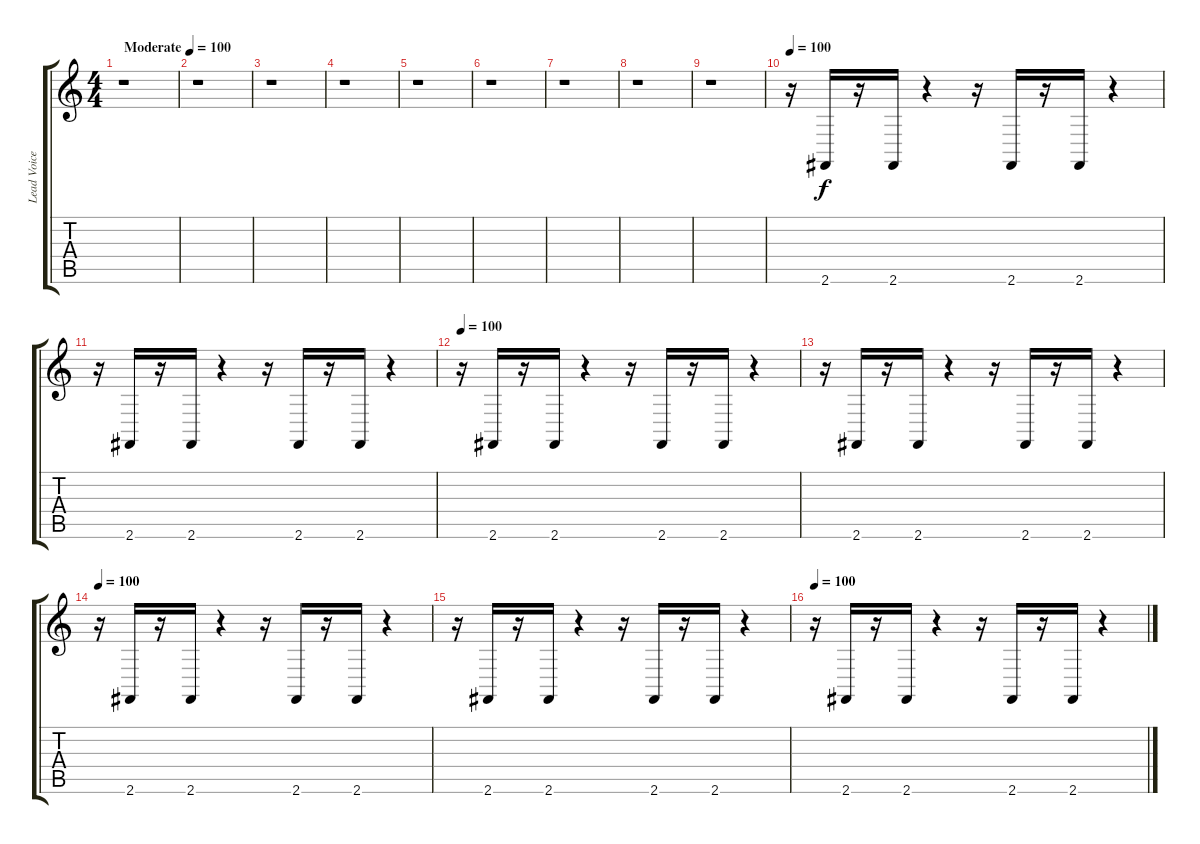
\track ("Lead Voice 3" "Lead Voice") {instrument lead6voice}
\staff {score tabs}
\tuning (E4 B3 G3 D3 A2 E2) {hide}
\ts (4 4)
\tempo (100 "Moderate")
\clef g2
\ks c
r.1{dy f instrument lead6voice} |
r.1 |
r.1 |
r.1 |
r.1 |
r.1 |
r.1 |
r.1 |
r.1 |
\tempo 100
r.16 2.6.16 r.16 2.6.16 r.4 r.16 2.6.16 r.16 2.6.16 r.4 |
r.16 2.6.16 r.16 2.6.16 r.4 r.16 2.6.16 r.16 2.6.16 r.4 |
\tempo 100
r.16 2.6.16 r.16 2.6.16 r.4 r.16 2.6.16 r.16 2.6.16 r.4 |
r.16 2.6.16 r.16 2.6.16 r.4 r.16 2.6.16 r.16 2.6.16 r.4 |
\tempo 100
r.16 2.6.16 r.16 2.6.16 r.4 r.16 2.6.16 r.16 2.6.16 r.4 |
r.16 2.6.16 r.16 2.6.16 r.4 r.16 2.6.16 r.16 2.6.16 r.4 |
\tempo 100
r.16 2.6.16 r.16 2.6.16 r.4 r.16 2.6.16 r.16 2.6.16 r.4
